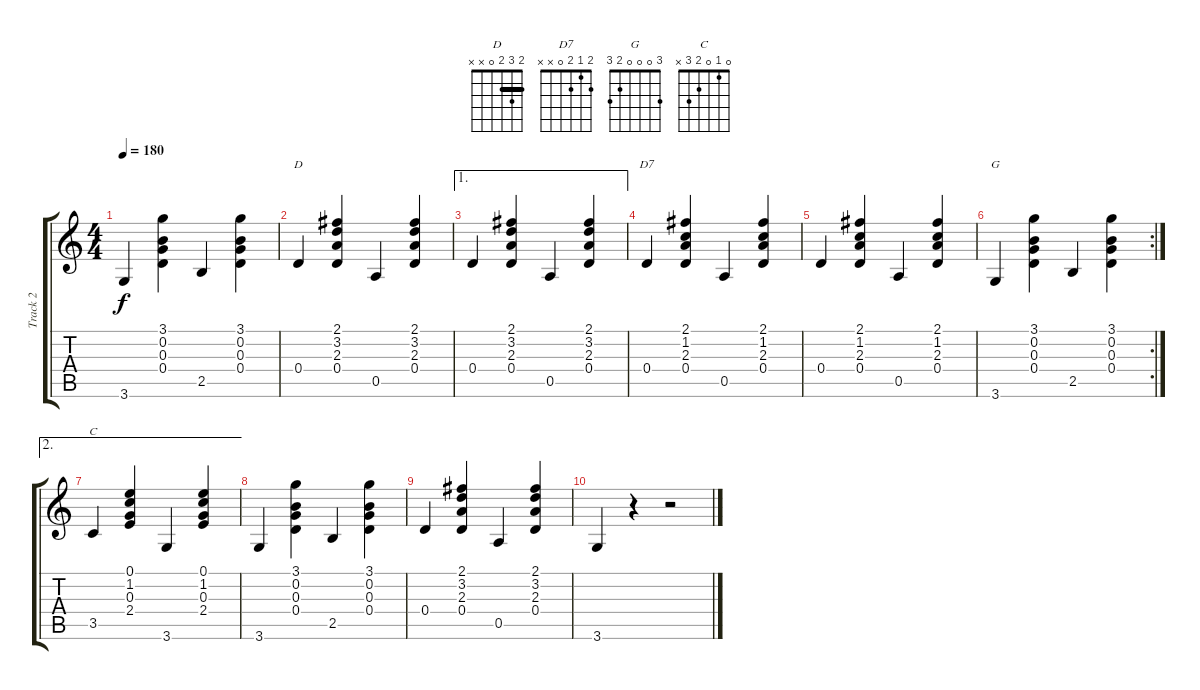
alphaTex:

\track ("Track 2" "Track 2") {instrument acousticguitarsteel}
\staff {score tabs}
\tuning (E4 B3 G3 D3 A2 E2) {hide}
\chord ("D" 2 3 2 0 x x) {barre 2}
\chord ("D7" 2 1 2 0 x x)
\chord ("G" 3 0 0 0 2 3)
\chord ("C" 0 1 0 2 3 x)
\ts (4 4)
\tempo 180
\clef g2
\ks c
3.6.4{dy f} (3.1 0.2 0.3 0.4).4 2.5.4 (3.1 0.2 0.3 0.4).4 |
0.4.4{ch "D"} (2.1 3.2 2.3 0.4).4 0.5.4 (2.1 3.2 2.3 0.4).4 |
\ae 1
0.4.4 (2.1 3.2 2.3 0.4).4 0.5.4 (2.1 3.2 2.3 0.4).4 |
0.4.4{ch "D7"} (2.1 1.2 2.3 0.4).4 0.5.4 (2.1 1.2 2.3 0.4).4 |
0.4.4 (2.1 1.2 2.3 0.4).4 0.5.4 (2.1 1.2 2.3 0.4).4 |
\rc 2
3.6.4{ch "G"} (3.1 0.2 0.3 0.4).4 2.5.4 (3.1 0.2 0.3 0.4).4 |
\ae 2
3.5.4{ch "C"} (0.1 1.2 0.3 2.4).4 3.6.4 (0.1 1.2 0.3 2.4).4 |
3.6.4 (3.1 0.2 0.3 0.4).4 2.5.4 (3.1 0.2 0.3 0.4).4 |
0.4.4 (2.1 3.2 2.3 0.4).4 0.5.4 (2.1 3.2 2.3 0.4).4 |
3.6.4 r.4 r.2
